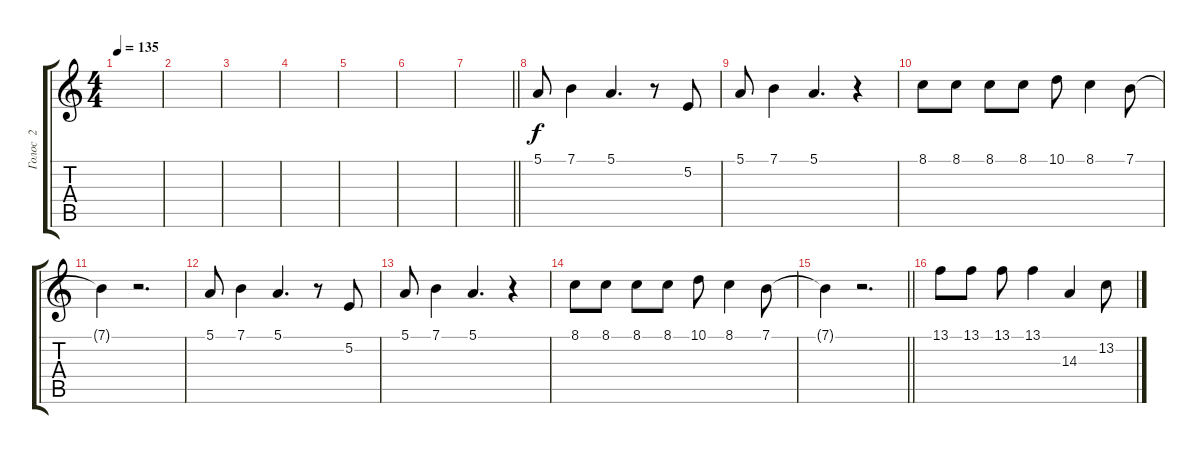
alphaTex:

\track ("Голос  2" "Голос  2") {instrument fx5brightness}
\staff {score tabs}
\tuning (E4 B3 G3 D3 A2 E2) {hide}
\ts (4 4)
\tempo 135
\clef g2
\ks c
|
|
|
|
|
|
\barLineRight lightlight
|
5.1.8 7.1.4 5.1.4{d} r.8 5.2.8 |
5.1.8 7.1.4 5.1.4{d} r.4 |
8.1.8 8.1.8 8.1.8 8.1.8 10.1.8 8.1.4 7.1.8 |
7.1{t}.4 r.2{d} |
5.1.8 7.1.4 5.1.4{d} r.8 5.2.8 |
5.1.8 7.1.4 5.1.4{d} r.4 |
8.1.8 8.1.8 8.1.8 8.1.8 10.1.8 8.1.4 7.1.8 |
\barLineRight lightlight
7.1{t}.4 r.2{d} |
13.1.8 13.1.8 13.1.8 13.1.4 14.3.4 13.2.8
